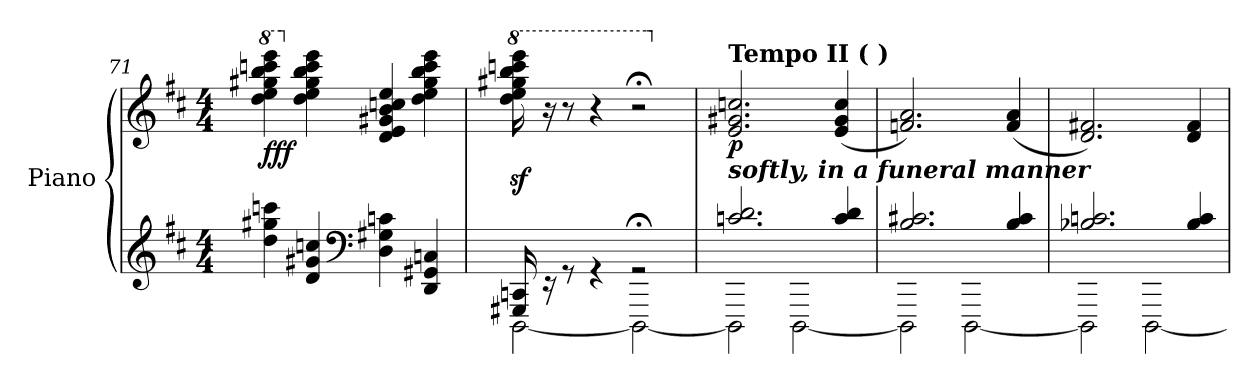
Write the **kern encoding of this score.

**kern	**kern	**dynam
*part1	*part1	*part1
*staff2	*staff1	*staff1/2
*I"Piano	*	*
!!LO:LB:g=z
*clefG2	*clefG2	*
*k[f#c#]	*k[f#c#]	*
*M4/4	*M4/4	*
*	*8va	*
=71	=71	=71
!	!	!LO:DY:b
4dd\ 4gg#X\ 4cccn\	4ddd\ 4eee\ 4ggg#X\ 4bbb\ 4ccccn\ 4eeee\	fff
*	*X8va	*
4d/ 4g#X/ 4ccn/	4dd\ 4ee\ 4gg#\ 4bb\ 4ccc\ 4eee\	.
*clefF4	*	*
4D\ 4G#X\ 4cn\	4d/ 4e/ 4g#X/ 4b/ 4ccn/ 4ee/	.
4DD/ 4GG#X/ 4Cn/	4dd\ 4ee\ 4gg#\ 4bb\ 4ccc\ 4eee\	.
=72	=72	=72
*^	*	*
*	*	*8va	*
16GGG#X/ 16CCn/	[2DDD\	16ddd\z< 16eee\z< 16ggg#X\z< 16bbb\z< 16ccccn\z< 16eeee\z<	.
16rEE	.	16r	.
8rGG	.	8r	.
4rGG	.	4r	.
2r;<GG	2DDD\_	2r;<	.
=73	=73	=73	=73
*	*	*X8va	*
*	*	*MM66	*
!	!	!LO:TX:a:B:t=Tempo II  (         )	!
!LO:TX:a:Bi:t=softly, in a funeral manner	!	!	!
!	!	!	!LO:DY:b
2.cn/ 2.d/	2DDD\]	2.e/ 2.g#X/ 2.ccn/	p
.	[2DDD\	.	.
4c/ 4d/	.	(>4e/ 4g#/ 4cc/	.
=74	=74	=74	=74
2.B/ 2.c#X/	2DDD\]	2.fn/ 2.a/)	.
.	[2DDD\	.	.
4B/ 4c#/	.	(>4f/ 4a/	.
=75	=75	=75	=75
2.B-X/ 2.cn/	2DDD\]	2.d/ 2.f#X/)	.
.	[2DDD\	.	.
4B-/ 4c/	.	4d/ 4f#/	.
*v	*v	*	*
=	=	=
*-	*-	*-
